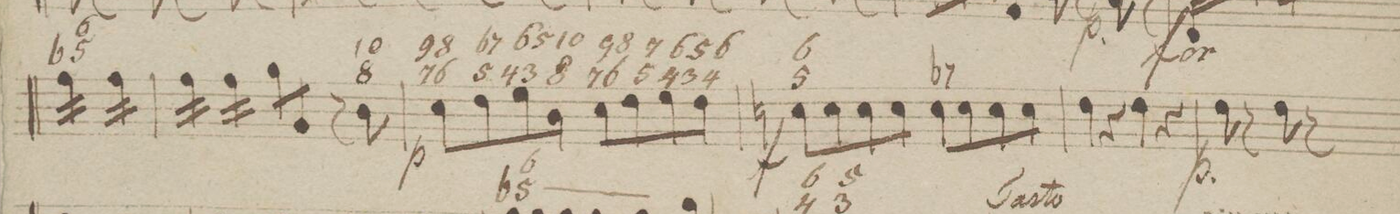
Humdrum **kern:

**kern	**fba	**dynam
*I"Organ.	*	*
*clefF4	*	*
*k[b-]	*	*
*met(c)	*	*
*M4/4	*	*
16A\LL	6 5-	.
16A\	.	.
16A\	.	.
16A\JJ	.	.
16A\LL	.	.
16A\	.	.
16A\	.	.
16A\JJ	.	.
=17	=17	=17
16A\LL	.	.
16A\	.	.
16A\	.	.
16A\JJ	.	.
16A\LL	.	.
16A\	.	.
16A\	.	.
16A\JJ	.	.
*Xtremolo	*	*
8B-\L	.	.
8BB-/J	.	.
8r	.	.
8D\	10 8	.
=18	=18	=18
8E\L	9 7	p
.	8 6	.
8F\	.	.
8G\	6 5	.
.	7	.
8D\J	6 4	.
.	5 3	.
8E\L	9 7	.
.	8 6	.
8F\	7 5	.
8G\	6 4	.
.	5 3	.
8F\J	6 4	.
=19	=19	=19
8En\L	6 5	f
8E\	.	.
8E\	.	.
8E\J	.	.
8E\L	-7	.
8E\	.	.
8E\	.	.
8E\J	.	.
=20	=20	=20
4F\	.	p
4r	.	.
4F\	.	.
4r	.	.
=21	=21	=21
8F\	.	p
8r	.	.
8F\	.	.
8r	.	.
*-	*-	*-
